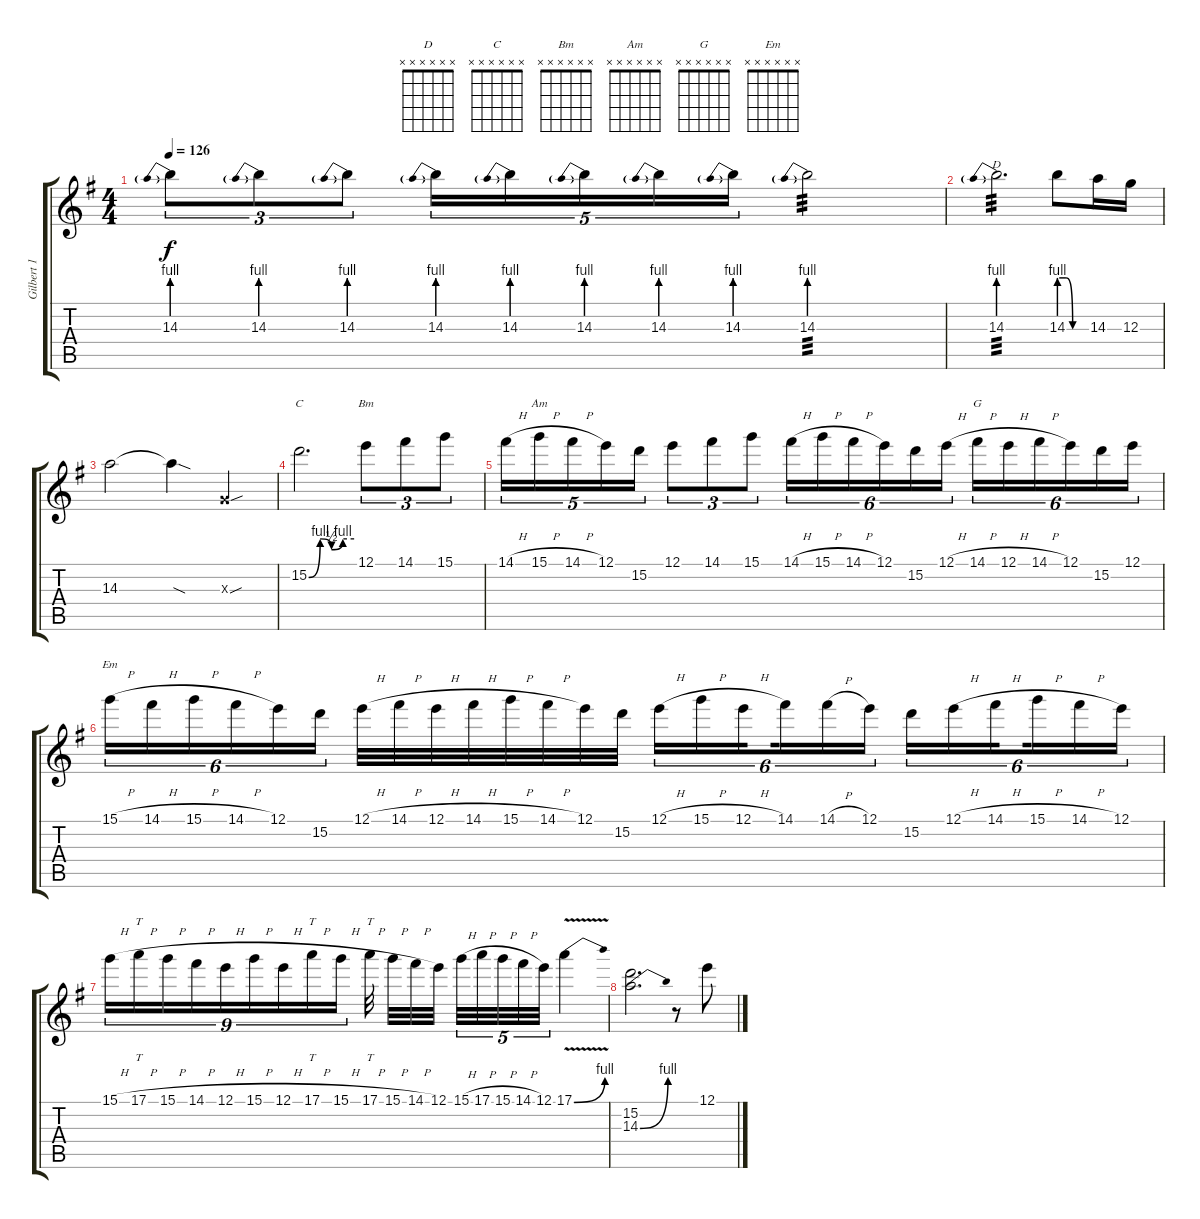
\track ("Gilbert 1" "Gilbert 1") {instrument overdrivenguitar}
\staff {score tabs}
\tuning (E4 B3 G3 D3 A2 E2) {hide}
\chord ("D" x x x x x x)
\chord ("C" x x x x x x)
\chord ("Bm" x x x x x x)
\chord ("Am" x x x x x x)
\chord ("G" x x x x x x)
\chord ("Em" x x x x x x)
\ts (4 4)
\tempo 126
\clef g2
\ks eminor
14.3{be (prebend 0 4 60 4)}.8{tu (3 2) dy f} 14.3{be (prebend 0 4 60 4)}.8{tu (3 2)} 14.3{be (prebend 0 4 60 4)}.8{tu (3 2)} 14.3{be (prebend 0 4 60 4)}.16{tu (5 4)} 14.3{be (prebend 0 4 60 4)}.16{tu (5 4)} 14.3{be (prebend 0 4 60 4)}.16{tu (5 4)} 14.3{be (prebend 0 4 60 4)}.16{tu (5 4)} 14.3{be (prebend 0 4 60 4)}.16{tu (5 4)} 14.3{be (prebend 0 4 60 4)}.2{tp 3} |
14.3{be (prebend 0 4 60 4)}.2{d ch "D" tp 3} 14.3{be (custom 0 4 15 4 30 0 60 0)}.8 14.3.16 12.3.16 |
14.3.2 14.3{sod t}.4 0.3{sou x}.4 |
15.2{be (custom 0 0 15 4 30 2 45 4 60 4)}.2{d ch "C"} 12.1.8{tu (3 2) ch "Bm"} 14.1.8{tu (3 2)} 15.1.8{tu (3 2)} |
14.1{h}.16{tu (5 4)} 15.1{h}.16{tu (5 4) ch "Am"} 14.1{h}.16{tu (5 4)} 12.1.16{tu (5 4)} 15.2.16{tu (5 4)} 12.1.8{tu (3 2)} 14.1.8{tu (3 2)} 15.1.8{tu (3 2)} 14.1{h}.16{tu (6 4)} 15.1{h}.16{tu (6 4)} 14.1{h}.16{tu (6 4)} 12.1.16{tu (6 4)} 15.2.16{tu (6 4)} 12.1{h}.16{tu (6 4)} 14.1{h}.16{tu (6 4) ch "G"} 12.1{h}.16{tu (6 4)} 14.1{h}.16{tu (6 4)} 12.1.16{tu (6 4)} 15.2.16{tu (6 4)} 12.1.16{tu (6 4)} |
15.1{h}.16{tu (6 4) ch "Em"} 14.1{h}.16{tu (6 4)} 15.1{h}.16{tu (6 4)} 14.1{h}.16{tu (6 4)} 12.1.16{tu (6 4)} 15.2.16{tu (6 4)} 12.1{h}.32 14.1{h}.32 12.1{h}.32 14.1{h}.32 15.1{h}.32 14.1{h}.32 12.1.32 15.2.32 12.1{h}.16{tu (6 4)} 15.1{h}.16{tu (6 4)} 12.1{h}.16{tu (6 4) beam splitsecondary} 14.1.16{tu (6 4)} 14.1{h}.16{tu (6 4)} 12.1.16{tu (6 4)} 15.2.16{tu (6 4)} 12.1{h}.16{tu (6 4)} 14.1{h}.16{tu (6 4) beam splitsecondary} 15.1{h}.16{tu (6 4)} 14.1{h}.16{tu (6 4)} 12.1.16{tu (6 4)} |
15.1{h}.16{tu (9 8)} 17.1{h}.16{tt tu (9 8)} 15.1{h}.16{tu (9 8)} 14.1{h}.16{tu (9 8)} 12.1{h}.16{tu (9 8)} 15.1{h}.16{tu (9 8)} 12.1{h}.16{tu (9 8)} 17.1{h}.16{tt tu (9 8)} 15.1{h}.16{tu (9 8)} 17.1{h}.32{tt} 15.1{h}.32 14.1{h}.32 12.1.32{beam splitsecondary} 15.1{h}.32{tu (5 4)} 17.1{h}.32{tu (5 4)} 15.1{h}.32{tu (5 4)} 14.1{h}.32{tu (5 4)} 12.1.32{tu (5 4)} 17.1{be (bend 0 0 60 4) v}.4 |
(15.2 14.3{be (bend 0 0 60 4)}).2{d} r.8 12.1.8
